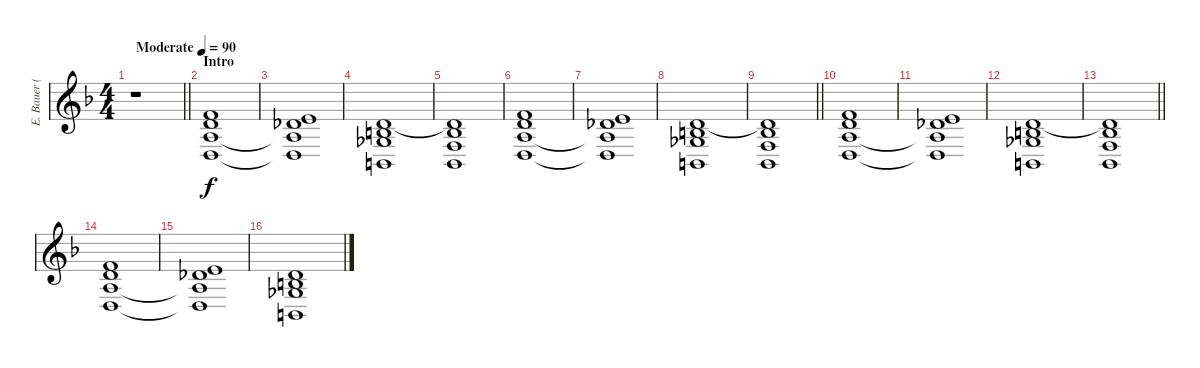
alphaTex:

\track ("E. Bauer (Keyboard)" "E. Bauer (") {instrument synthstrings1}
\staff {score}
\tuning (E4 B3 G3 D3 A2 E2) {hide}
\ts (4 4)
\tempo (90 "Moderate")
\clef g2
\barLineRight lightlight
\ks dminor
r.1{dy f instrument synthstrings1} |
\section ("" "Intro")
(1.1 3.2 2.3 0.4).1{instrument pad2warm} |
(0.1 2.2 2.3{t} 0.4{t}).1 |
(3.2 4.3 4.4 2.5).1 |
(3.2{t} 3.3 3.4 1.5).1 |
(1.1 3.2 2.3 0.4).1 |
(0.1 2.2 2.3{t} 0.4{t}).1 |
(3.2 4.3 4.4 2.5).1 |
\barLineRight lightlight
(3.2{t} 3.3 3.4 1.5).1 |
(1.1 3.2 2.3 0.4).1 |
(0.1 2.2 2.3{t} 0.4{t}).1 |
(3.2 4.3 4.4 2.5).1 |
\barLineRight lightlight
(3.2{t} 3.3 3.4 1.5).1 |
(1.1 3.2 2.3 0.4).1{instrument synthstrings1} |
(0.1 2.2 2.3{t} 0.4{t}).1 |
(3.2 4.3 4.4 2.5).1
